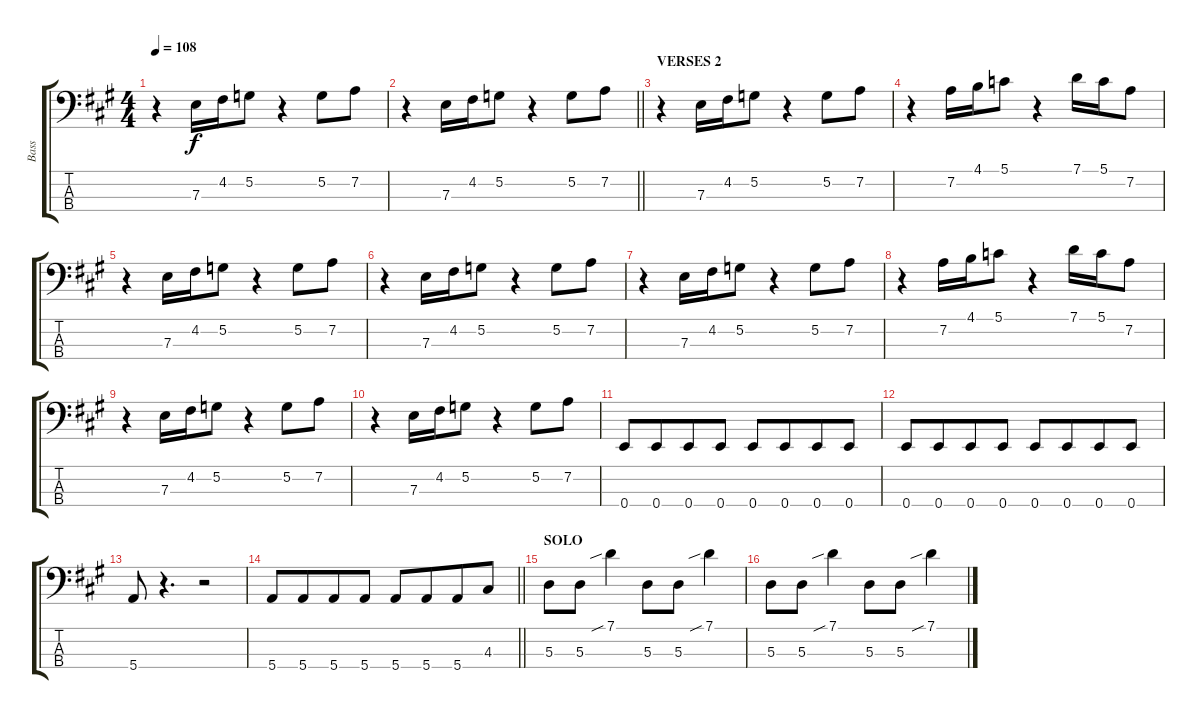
\track ("Bass" "Bass") {instrument electricbassfinger}
\staff {score tabs}
\tuning (G2 D2 A1 E1) {hide}
\ts (4 4)
\tempo 108
\clef f4
\ks a
r.4{dy f} 7.3.16 4.2.16 5.2.8 r.4 5.2.8 7.2.8 |
\barLineRight lightlight
r.4 7.3.16 4.2.16 5.2.8 r.4 5.2.8 7.2.8 |
\section ("" "VERSES 2")
r.4 7.3.16 4.2.16 5.2.8 r.4 5.2.8 7.2.8 |
r.4 7.2.16 4.1.16 5.1.8 r.4 7.1.16 5.1.16 7.2.8 |
r.4 7.3.16 4.2.16 5.2.8 r.4 5.2.8 7.2.8 |
r.4 7.3.16 4.2.16 5.2.8 r.4 5.2.8 7.2.8 |
r.4 7.3.16 4.2.16 5.2.8 r.4 5.2.8 7.2.8 |
r.4 7.2.16 4.1.16 5.1.8 r.4 7.1.16 5.1.16 7.2.8 |
r.4 7.3.16 4.2.16 5.2.8 r.4 5.2.8 7.2.8 |
r.4 7.3.16 4.2.16 5.2.8 r.4 5.2.8 7.2.8 |
0.4.8 0.4.8{beam merge} 0.4.8 0.4.8 0.4.8 0.4.8{beam merge} 0.4.8 0.4.8 |
0.4.8 0.4.8{beam merge} 0.4.8 0.4.8 0.4.8 0.4.8{beam merge} 0.4.8 0.4.8 |
5.4.8 r.4{d beam merge} r.2 |
\barLineRight lightlight
5.4.8{volume 10} 5.4.8{beam merge} 5.4.8 5.4.8 5.4.8 5.4.8{beam merge} 5.4.8 4.3.8 |
\section ("" "SOLO")
5.3.8 5.3.8 7.1{sib}.4 5.3.8 5.3.8 7.1{sib}.4 |
5.3.8 5.3.8 7.1{sib}.4 5.3.8 5.3.8 7.1{sib}.4
